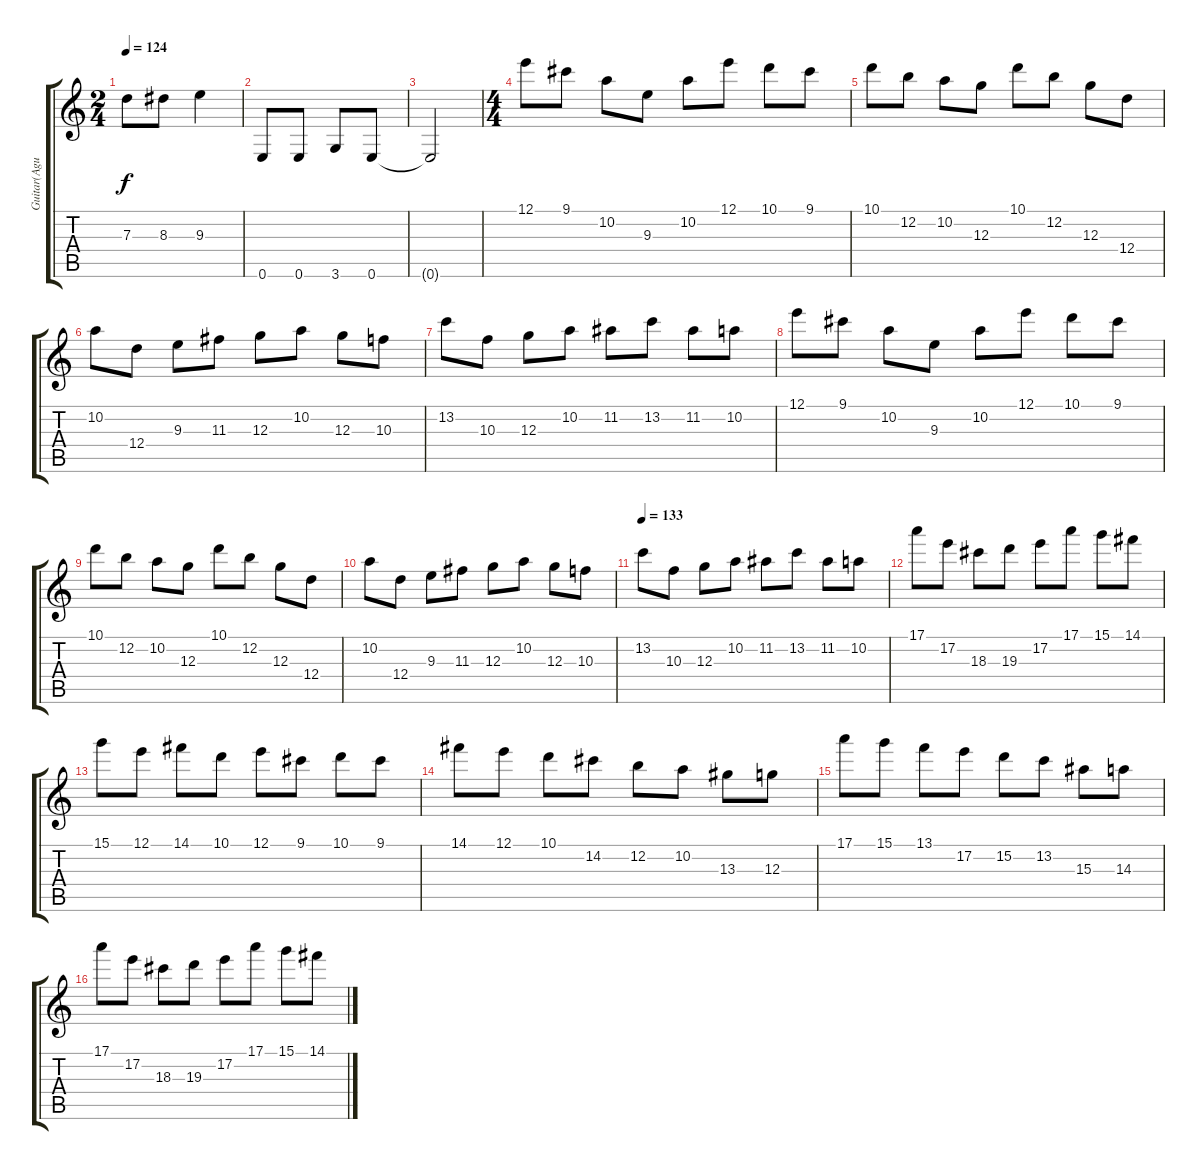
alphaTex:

\track ("Guitar(Agunk)" "Guitar(Agu") {instrument distortionguitar}
\staff {score tabs}
\tuning (E4 B3 G3 D3 A2 E2) {hide}
\ts (2 4)
\tempo 124
\clef g2
\ks c
7.3{t}.8{dy f} 8.3.8 9.3.4 |
0.6.8 0.6.8 3.6.8 0.6.8 |
0.6{t}.2 |
\ts (4 4)
12.1.8 9.1.8 10.2.8 9.3.8 10.2.8 12.1.8 10.1.8 9.1.8 |
10.1.8 12.2.8 10.2.8 12.3.8 10.1.8 12.2.8 12.3.8 12.4.8 |
10.2.8 12.4.8 9.3.8 11.3.8 12.3.8 10.2.8 12.3.8 10.3.8 |
13.2.8 10.3.8 12.3.8 10.2.8 11.2.8 13.2.8 11.2.8 10.2.8 |
12.1.8 9.1.8 10.2.8 9.3.8 10.2.8 12.1.8 10.1.8 9.1.8 |
10.1.8 12.2.8 10.2.8 12.3.8 10.1.8 12.2.8 12.3.8 12.4.8 |
10.2.8 12.4.8 9.3.8 11.3.8 12.3.8 10.2.8 12.3.8 10.3.8 |
\tempo 133
13.2.8 10.3.8 12.3.8 10.2.8 11.2.8 13.2.8 11.2.8 10.2.8 |
17.1.8 17.2.8 18.3.8 19.3.8 17.2.8 17.1.8 15.1.8 14.1.8 |
15.1.8 12.1.8 14.1.8 10.1.8 12.1.8 9.1.8 10.1.8 9.1.8 |
14.1.8 12.1.8 10.1.8 14.2.8 12.2.8 10.2.8 13.3.8 12.3.8 |
17.1.8 15.1.8 13.1.8 17.2.8 15.2.8 13.2.8 15.3.8 14.3.8 |
17.1.8 17.2.8 18.3.8 19.3.8 17.2.8 17.1.8 15.1.8 14.1.8
